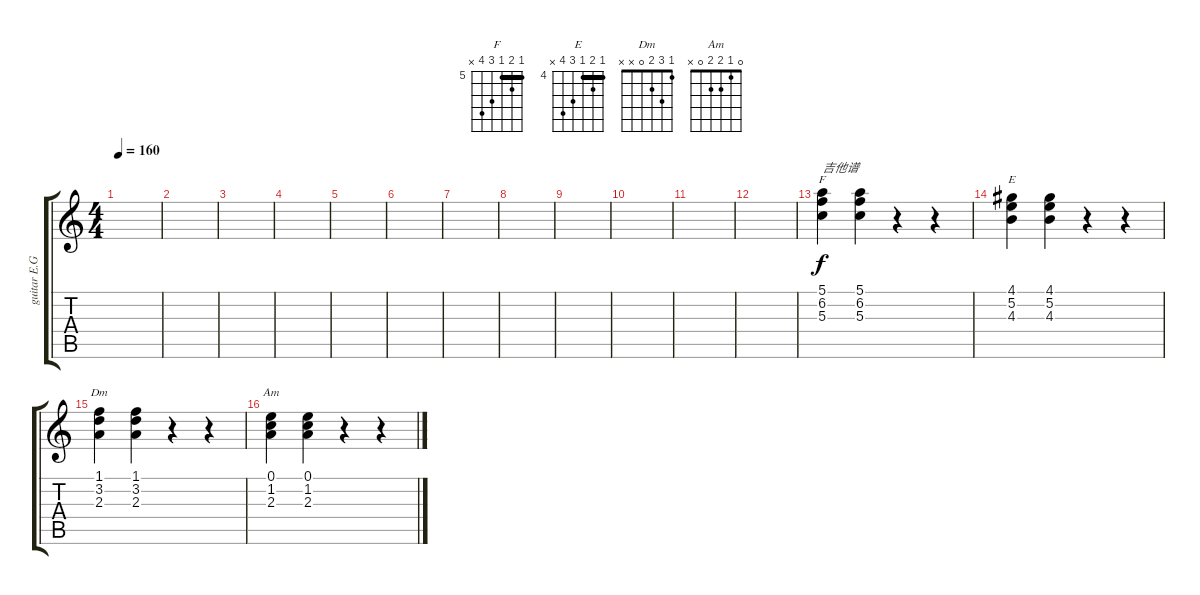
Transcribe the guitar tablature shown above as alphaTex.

\track ("guitar E.GZHU" "guitar E.G") {instrument acousticguitarsteel}
\staff {score tabs}
\tuning (E4 B3 G3 D3 A2 E2) {hide}
\chord ("F" 5 6 5 7 8 x) {firstfret 5 barre 5}
\chord ("E" 4 5 4 6 7 x) {firstfret 4 barre 4}
\chord ("Dm" 1 3 2 0 x x)
\chord ("Am" 0 1 2 2 0 x)
\ts (4 4)
\tempo 160
\clef g2
\ks c
|
|
|
|
|
|
|
|
|
|
|
|
(5.1 6.2 5.3).4{ch "F" txt "吉他谱"} (5.1 6.2 5.3).4 r.4 r.4 |
(4.1 5.2 4.3).4{ch "E"} (4.1 5.2 4.3).4 r.4 r.4 |
(1.1 3.2 2.3).4{ch "Dm"} (1.1 3.2 2.3).4 r.4 r.4 |
(0.1 1.2 2.3).4{ch "Am"} (0.1 1.2 2.3).4 r.4 r.4
